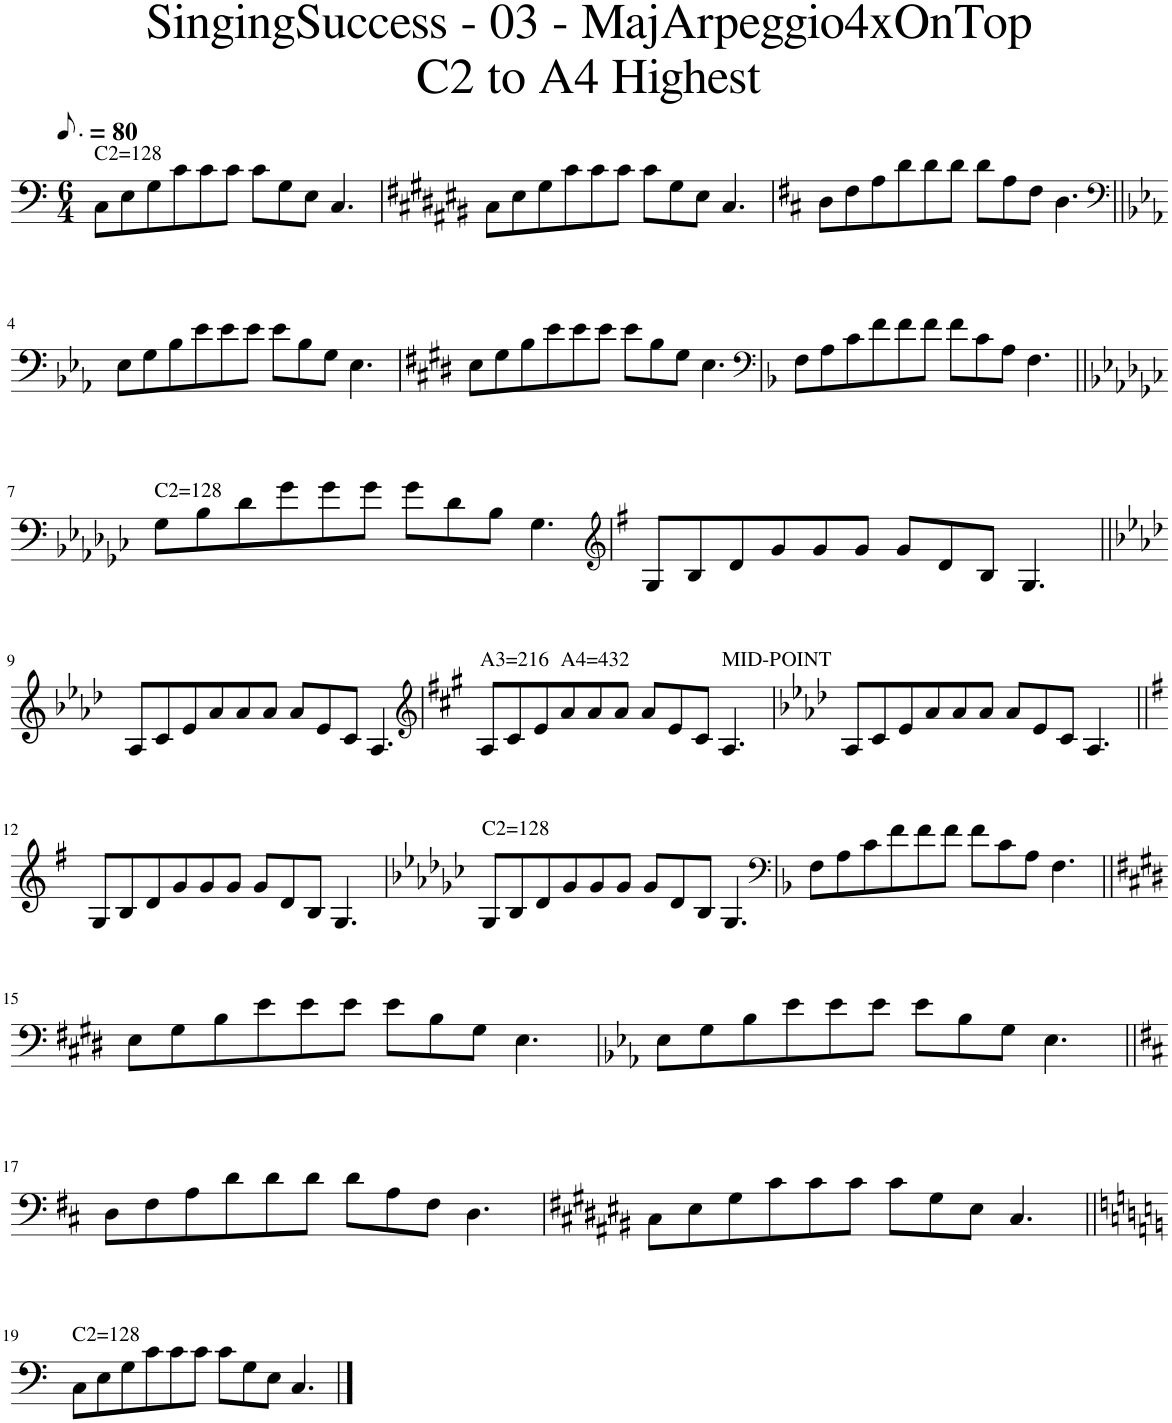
**kern
*part1
*staff1
*I"Piano
*I'Pno.
*clefF4
*k[]
*M6/4
*MM60
=1
!LO:TX:a:t=C2=128
8C\L
8E\
8G\
8c\
8c\
8c\J
8c\L
8G\
8E\J
4.C/
=2
*k[f#c#g#d#a#e#b#]
8C#\L
8E#\
8G#\
8c#\
8c#\
8c#\J
8c#\L
8G#\
8E#\J
4.C#/
=3
*k[f#c#]
8D\L
8F#\
8A\
8d\
8d\
8d\J
8d\L
8A\
8F#\J
4.D\
!!LO:LB:g=z
=4||
*clefF4
*k[b-e-a-]
8E-\L
8G\
8B-\
8e-\
8e-\
8e-\J
8e-\L
8B-\
8G\J
4.E-\
=5
*k[f#c#g#d#]
8E\L
8G#\
8B\
8e\
8e\
8e\J
8e\L
8B\
8G#\J
4.E\
=6
*clefF4
*k[b-]
8F\L
8A\
8c\
8f\
8f\
8f\J
8f\L
8c\
8A\J
4.F\
!!LO:LB:g=z
=7||
*k[b-e-a-d-g-c-]
!LO:TX:a:t=C2=128
8G-\L
8B-\
8d-\
8g-\
8g-\
8g-\J
8g-\L
8d-\
8B-\J
4.G-\
=8
*clefG2
*k[f#]
8G/L
8B/
8d/
8g/
8g/
8g/J
8g/L
8d/
8B/J
4.G/
!!LO:LB:g=z
=9||
*k[b-e-a-d-]
8A-/L
8c/
8e-/
8a-/
8a-/
8a-/J
8a-/L
8e-/
8c/J
4.A-/
=10
*clefG2
*k[f#c#g#]
!LO:TX:a:t=A3=216
8A/L
8c#/
8e/
!LO:TX:a:t=A4=432
8a/
8a/
8a/J
8a/L
8e/
8c#/J
!LO:TX:a:t=MID-POINT
4.A/
=11
*k[b-e-a-d-]
8A-/L
8c/
8e-/
8a-/
8a-/
8a-/J
8a-/L
8e-/
8c/J
4.A-/
!!LO:LB:g=z
=12||
*k[f#]
8G/L
8B/
8d/
8g/
8g/
8g/J
8g/L
8d/
8B/J
4.G/
=13
*k[b-e-a-d-g-c-]
!LO:TX:a:t=C2=128
8G-/L
8B-/
8d-/
8g-/
8g-/
8g-/J
8g-/L
8d-/
8B-/J
4.G-/
=14
*clefF4
*k[b-]
8F\L
8A\
8c\
8f\
8f\
8f\J
8f\L
8c\
8A\J
4.F\
!!LO:LB:g=z
=15||
*k[f#c#g#d#]
8E\L
8G#\
8B\
8e\
8e\
8e\J
8e\L
8B\
8G#\J
4.E\
=16
*k[b-e-a-]
8E-\L
8G\
8B-\
8e-\
8e-\
8e-\J
8e-\L
8B-\
8G\J
4.E-\
!!LO:LB:g=z
=17||
*k[f#c#]
8D\L
8F#\
8A\
8d\
8d\
8d\J
8d\L
8A\
8F#\J
4.D\
=18
*k[f#c#g#d#a#e#b#]
8C#\L
8E#\
8G#\
8c#\
8c#\
8c#\J
8c#\L
8G#\
8E#\J
4.C#/
!!LO:LB:g=z
=19||
*k[]
!LO:TX:a:t=C2=128
8C\L
8E\
8G\
8c\
8c\
8c\J
8c\L
8G\
8E\J
4.C/
==
*-
